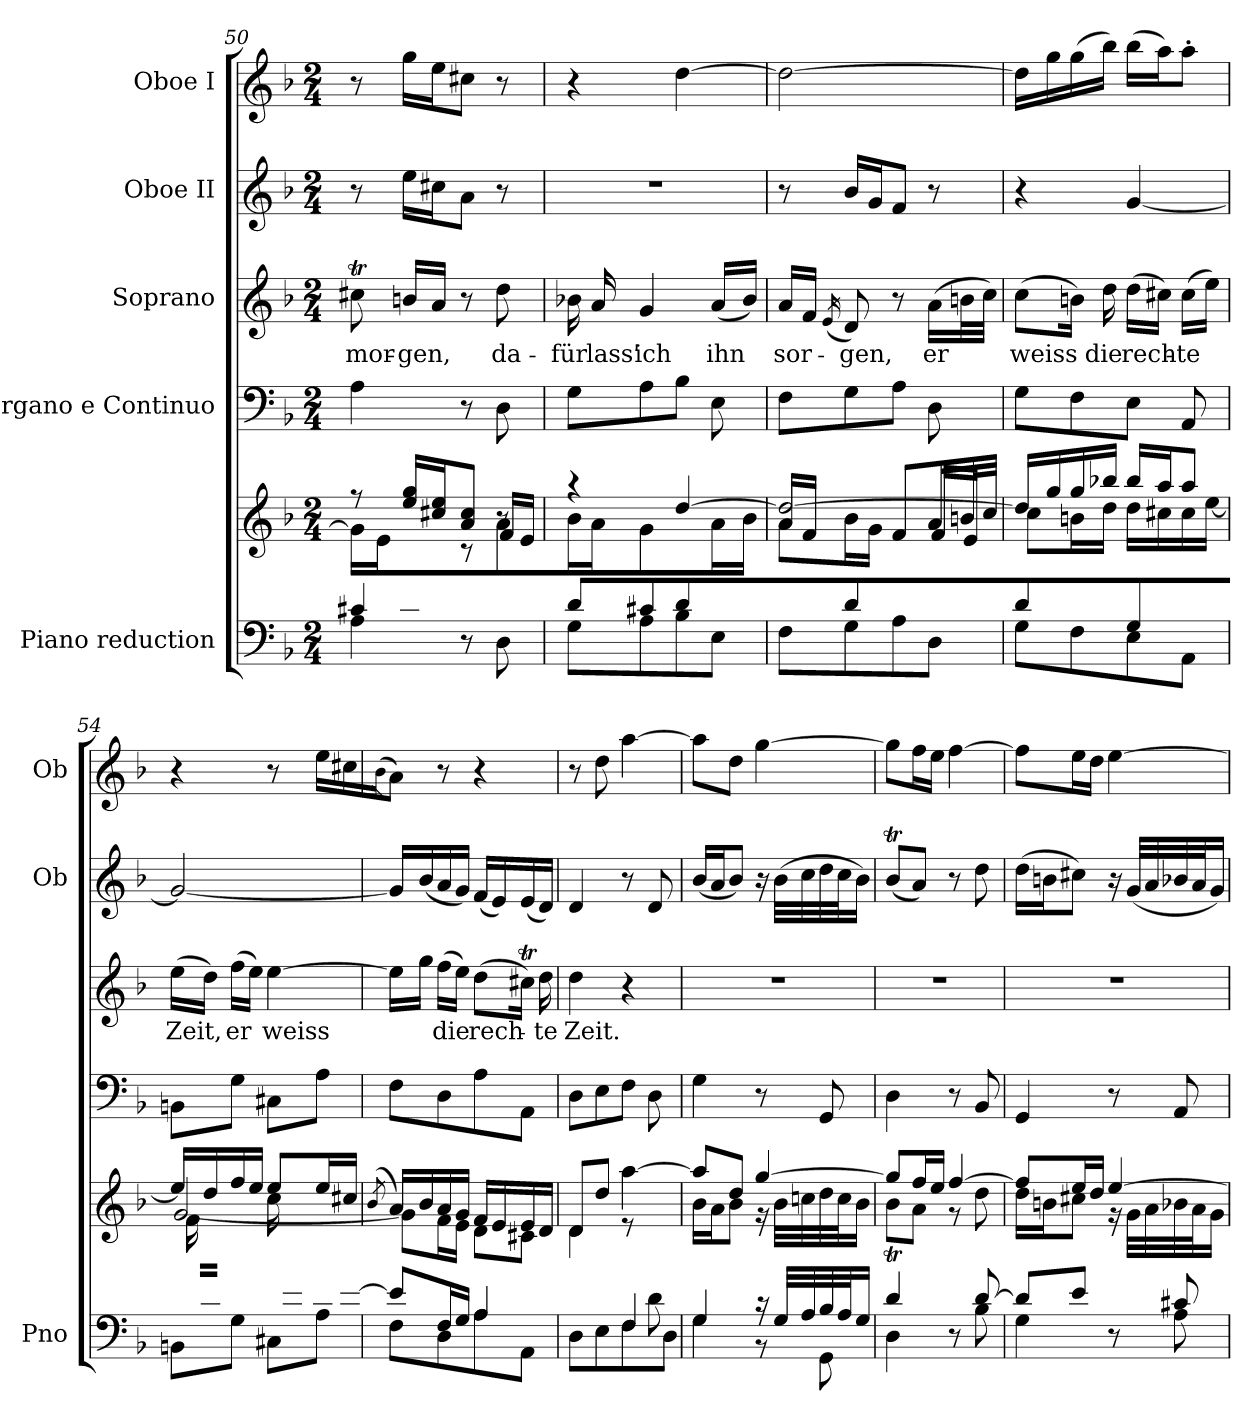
**kern	**kern	**kern	**kern	**text	**kern	**kern
*part5	*part5	*part4	*part3	*part3	*part2	*part1
*staff6	*staff5	*staff4	*staff3	*staff3	*staff2	*staff1
*I"Piano reduction	*	*I"Organo e Continuo	*I"Soprano	*	*I"Oboe II	*I"Oboe I
*I'Pno	*	*	*	*	*I'Ob	*I'Ob
*clefF4	*clefG2	*clefF4	*clefG2	*	*clefG2	*clefG2
*k[b-]	*k[b-]	*k[b-]	*k[b-]	*	*k[b-]	*k[b-]
*M2/4	*M2/4	*M2/4	*M2/4	*	*M2/4	*M2/4
=50	=50	=50	=50	=50	=50	=50
*^	*^	*	*	*	*	*
*	*^	*	*^	*	*	*	*	*
!	!	!	!	!	!	!	!	!LO:LY:b	!	!
8ryy	4c#X/	4A\	8r	16g\LL]	4.ryy	4A\	8cc#Xt\	mor-	8r	8r
.	.	.	.	16e\J	.	.	.	.	.	.
!	!	!	!	!	!	!	!	!LO:LY:b	!	!
8cn/J	.	.	16ee/ 16gg/LL	8ryy	.	.	16bn/LL	-gen,	16ee\LL	16gg\LL
.	.	.	16cc#X/ 16ee/J	.	.	.	16a/JJ	.	16cc#X\J	16ee\J
4ryy	8r	8ryy	8a/ 8cc#/J	8r	.	8r	8r	.	8a\J	8cc#X\J
!	!	!	!	!	!	!	!	!LO:LY:b	!	!
.	8ryy	8D\	8r	8a\	16f/LL	8D\	8dd\	da-	8r	8r
.	.	.	.	.	16e/JJ	.	.	.	.	.
*	*v	*v	*	*	*	*	*	*	*	*
=51	=51	=51	=51	=51	=51	=51	=51	=51	=51
!	!	!	!	!	!	!	!LO:LY:b	!	!
8d/L	8G\L	4r	16b-\LL	4.ryy	8G\L	16b-X\	-für	2r	4r
!	!	!	!	!	!	!	!LO:LY:b	!	!
.	.	.	16a\JJ	.	.	16a/	lass'	.	.
!	!	!	!	!	!	!	!LO:LY:b	!	!
8c#X/	8A\	.	4g\	.	8A\	4g/	ich	.	.
8d/	8B-\	[4dd/	.	.	8B-\J	.	.	.	[4dd\
!	!	!	!	!	!	!	!LO:LY:b	!	!
8ryy	8E\J	.	16a\LL	8g\J	8E\	(16a/LL	ihn	.	.
.	.	.	16b-\JJ	.	.	16b-/JJ)	.	.	.
=52	=52	=52	=52	=52	=52	=52	=52	=52	=52
!	!	!	!	!	!	!	!LO:LY:b	!	!
8ryy	8F\L	2dd/_	8a\L	16a/LL	8F\L	16a/LL	sor-	8r	2dd\_
.	.	.	.	16f/JJ	.	16f/JJ	.	.	.
.	.	.	.	.	.	(16qe/	.	.	.
!	!	!	!	!	!	!	!LO:LY:b	!	!
4d/	8G\	.	16b-\L	4ryy	8G\	8d/)	-gen,	16b-/LL	.
.	.	.	16g\JJ	.	.	.	.	16g/J	.
.	8A\	.	8f/L	.	8A\J	8r	.	8f/J	.
!	!	!	!	!	!	!	!LO:LY:b	!	!
8ryy	8D\J	.	16a/L	16f/LL	8D\	(16a\LL	er	8r	.
.	.	.	32bn/L	16e/JJ	.	32bn\L	.	.	.
.	.	.	32cc/JJJ	.	.	32cc\JJJ)	.	.	.
*	*	*	*v	*v	*	*	*	*	*
=53	=53	=53	=53	=53	=53	=53	=53	=53
!	!	!	!	!	!	!LO:LY:b	!	!
4d/	8G\L	16dd/LL]	8cc\L	8G\L	(8cc\L	weiss	4r	16dd\LL]
.	.	16gg/	.	.	.	.	.	16gg\
.	8F\	16gg/	16bn\L	8F\	16bn\Jk)	.	.	(16gg\
!	!	!	!	!	!	!LO:LY:b	!	!
.	.	16bb-X/JJ	16dd\JJ	.	16dd\	die	.	16bb-\JJ)
!	!	!	!	!	!	!LO:LY:b	!	!
4G/	8E\	16bb-/LL	16dd\LL	8E\J	(16dd\LL	rech-	[4g/	(16bb-\LL
.	.	16aa/J	16cc#X\	.	16cc#X\JJ)	.	.	16aa\J)
!	!	!	!	!	!	!LO:LY:b	!	!
.	8AA\J	8aa/J	16cc#\	8AA/	(16cc#\LL	-te	.	8aa'\J
.	.	.	[>16ee\JJ	.	16ee\JJ)	.	.	.
!!LO:PB:g=z
=54	=54	=54	=54	=54	=54	=54	=54	=54
*	*	*	*^	*	*	*	*	*
!	!	!	!	!	!	!	!LO:LY:b	!	!
16ryy	8BBn\L	16ee/LL]	[<2g/	16f\LL	8BBn\L	(16ee\LL	Zeit,	2g/_	4r
16d/J	.	16dd/	.	8.ryy	.	16dd\JJ)	.	.	.
!	!	!	!	!	!	!	!LO:LY:b	!	!
8Bn/J	8G\J	16ff/	.	.	8G\J	(16ff\LL	er	.	.
.	.	16ee/JJ	.	.	.	16ee\JJ)	.	.	.
!	!	!	!	!	!	!	!LO:LY:b	!	!
16ryy	8C#X\L	8ee/L	.	16cc\LL	8C#X\L	[4ee\	weiss	.	8r
16e/	.	.	.	8.ryy	.	.	.	.	.
16c#X/	8A\J	16ee/L	.	.	8A\J	.	.	.	16ee\LL
[16e/JJ	.	16cc#X/JJ	.	.	.	.	.	.	16cc#X\J
*	*	*v	*v	*v	*	*	*	*	*
=55	=55	=55	=55	=55	=55	=55	=55
.	.	(8qb-/	.	.	.	.	(16qb-/
*	*	*^	*	*	*	*	*
8e/L]	8F\L	16a/LL)	8g\L]	8F\L	16ee\LL]	.	16g/LL]	8a\J)
.	.	16b-/	.	.	16gg\JJ	.	(16b-/	.
!	!	!	!	!	!	!LO:LY:b	!	!
16F/L	8D\	16a/	16f\L	8D\	(16ff\LL	die	16a/	8r
16G/JJ	.	16g/JJ	16e\JJ	.	16ee\JJ)	.	16g/JJ)	.
!	!	!	!	!	!	!LO:LY:b	!	!
4A/	8A\	16f/LL	8d\L	8A\	(8dd\L	rech-	(16f/LL	4r
.	.	16e/	.	.	.	.	16e/)	.
.	8AA\J	16e/	8c#X\J	8AA\J	16cc#Xt\Jk)	.	(16e/	.
!	!	!	!	!	!	!LO:LY:b	!	!
.	.	16d/JJ	.	.	16dd\	-te	16d/JJ)	.
=56	=56	=56	=56	=56	=56	=56	=56	=56
*	*^	*	*	*	*	*	*	*
!	!	!	!	!	!	!	!LO:LY:b	!	!
4.ryy	4ryy	8D\L	8d/L	4d\	8D\L	4dd\	Zeit.	4d/	8r
.	.	8E\	8dd/J	.	8E\	.	.	.	8dd\
.	4F/	8F\	[>4aa\	8r	8F\J	4r	.	8r	[4aa\
8d\	.	8D\J	.	8ryy	8D\	.	.	8d/	.
*	*v	*v	*	*	*	*	*	*	*
=57	=57	=57	=57	=57	=57	=57	=57	=57
4G/	4G\	8aa/L]	16b-\LL	4G\	2r	.	(16b-/LL	8aa\L]
.	.	.	16a\J	.	.	.	16a/J	.
.	.	8dd/J	8b-\J	.	.	.	8b-/J)	8dd\J
16r	8r	[4gg/	16r	8r	.	.	16r	[4gg\
32G/LLL	.	.	32b-\LLL	.	.	.	(32b-\LLL	.
32A/	.	.	32ccn\	.	.	.	32cc\	.
32B-/	8GG\	.	32dd\	8GG/	.	.	32dd\	.
32A/J	.	.	32cc\J	.	.	.	32cc\J	.
16G/JJ	.	.	16b-\JJ	.	.	.	16b-\JJ)	.
=58	=58	=58	=58	=58	=58	=58	=58	=58
4d/	4D\	8gg/L]	8b-T\L	4D\	2r	.	(8b-T/L	8gg\L]
.	.	16ff/L	8a\J	.	.	.	8a/J)	16ff\L
.	.	16ee/JJ	.	.	.	.	.	16ee\JJ
8r	8ryy	[4ff/	8r	8r	.	.	8r	[4ff\
[8d/	8B-\	.	8dd\	8BB-/	.	.	8dd\	.
=59	=59	=59	=59	=59	=59	=59	=59	=59
8d/L]	4G\	8ff/L]	16dd\LL	4GG/	2r	.	(16dd\LL	8ff\L]
.	.	.	16bn\J	.	.	.	16bn\J	.
8e/J	.	16ee/L	8cc#X\J	.	.	.	8cc#X\J)	16ee\L
.	.	16dd/JJ	.	.	.	.	.	16dd\JJ
8r	8ryy	[4ee/	16r	8r	.	.	16r	[4ee\
.	.	.	32g\LLL	.	.	.	(32g/LLL	.
.	.	.	32a\	.	.	.	32a/	.
8c#X/	8A\	.	32b-X\	8AA/	.	.	32b-X/	.
.	.	.	32a\J	.	.	.	32a/J	.
.	.	.	16g\JJ	.	.	.	16g/JJ)	.
*v	*v	*	*	*	*	*	*	*
*	*v	*v	*	*	*	*	*
=	=	=	=	=	=	=
*-	*-	*-	*-	*-	*-	*-
